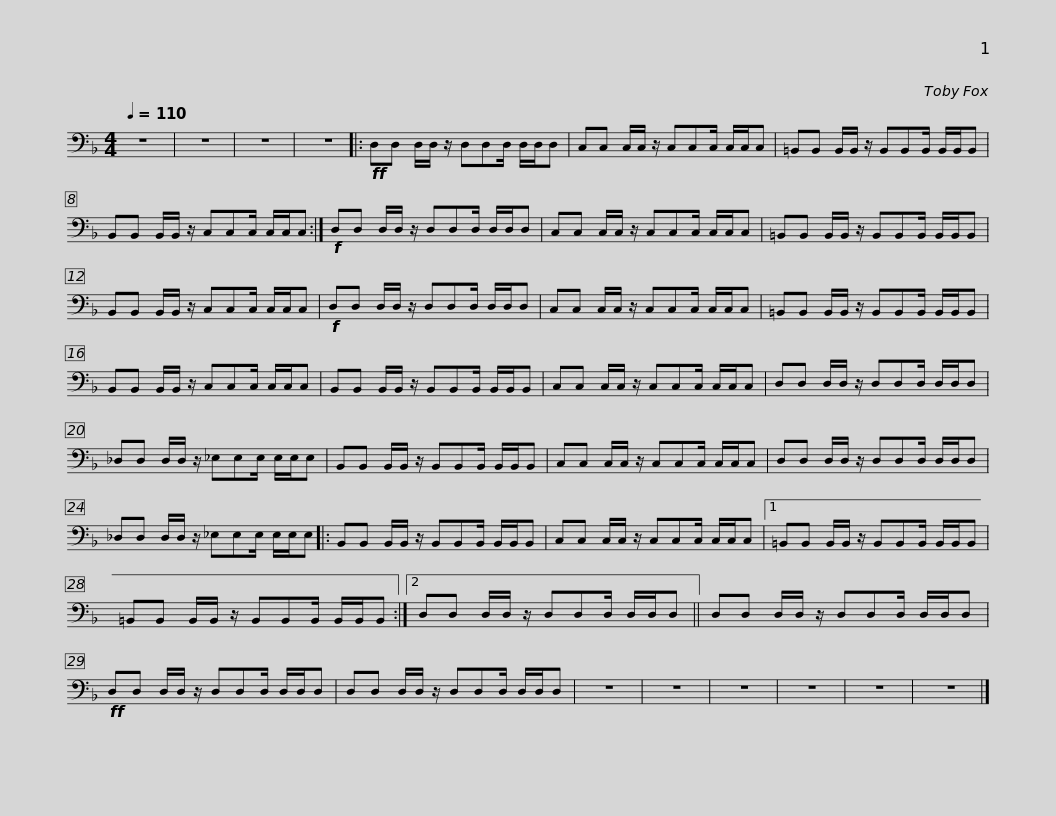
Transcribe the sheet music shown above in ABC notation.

X:1
L:1/8
Q:1/4=110
M:4/4
I:linebreak $
K:F
V:1 bass
V:1
 z8 | z8 | z8 | z8 |:!ff! D,D, D,/D,/ z/ D,D,D,/ D,/D,/D, | %5
 C,C, C,/C,/ z/ C,C,C,/ C,/C,/C, | =B,,B,, B,,/B,,/ z/ B,,B,,B,,/ B,,/B,,/B,, |$ B,,B,, B,,/B,,/ z/ C,C,C,/ C,/C,/C, :|!f! D,D, D,/D,/ z/ D,D,D,/ D,/D,/D, | C,C, C,/C,/ z/ C,C,C,/ C,/C,/C, | %10
 =B,,B,, B,,/B,,/ z/ B,,B,,B,,/ B,,/B,,/B,, |$ B,,B,, B,,/B,,/ z/ C,C,C,/ C,/C,/C, |!f! D,D, D,/D,/ z/ D,D,D,/ D,/D,/D, | C,C, C,/C,/ z/ C,C,C,/ C,/C,/C, | =B,,B,, B,,/B,,/ z/ B,,B,,B,,/ B,,/B,,/B,, |$ %15
 B,,B,, B,,/B,,/ z/ C,C,C,/ C,/C,/C, | B,,B,, B,,/B,,/ z/ B,,B,,B,,/ B,,/B,,/B,, | C,C, C,/C,/ z/ C,C,C,/ C,/C,/C, | D,D, D,/D,/ z/ D,D,D,/ D,/D,/D, |$ _D,D, D,/D,/ z/ _E,E,E,/ E,/E,/E, | %20
 B,,B,, B,,/B,,/ z/ B,,B,,B,,/ B,,/B,,/B,, | C,C, C,/C,/ z/ C,C,C,/ C,/C,/C, | D,D, D,/D,/ z/ D,D,D,/ D,/D,/D, |$ _D,D, D,/D,/ z/ _E,E,E,/ E,/E,/E, |: B,,B,, B,,/B,,/ z/ B,,B,,B,,/ B,,/B,,/B,, | %25
 C,C, C,/C,/ z/ C,C,C,/ C,/C,/C, |1 =B,,B,, B,,/B,,/ z/ B,,B,,B,,/ B,,/B,,/B,, |$ =B,,B,, B,,/B,,/ z/ B,,B,,B,,/ B,,/B,,/B,, :|2 D,D, D,/D,/ z/ D,D,D,/ D,/D,/D, || D,D, D,/D,/ z/ D,D,D,/ D,/D,/D, | %30
!ff! D,D, D,/D,/ z/ D,D,D,/ D,/D,/D, |$ D,D, D,/D,/ z/ D,D,D,/ D,/D,/D, | z8 | z8 | z8 | %35
 z8 | z8 | z8 |] %38
